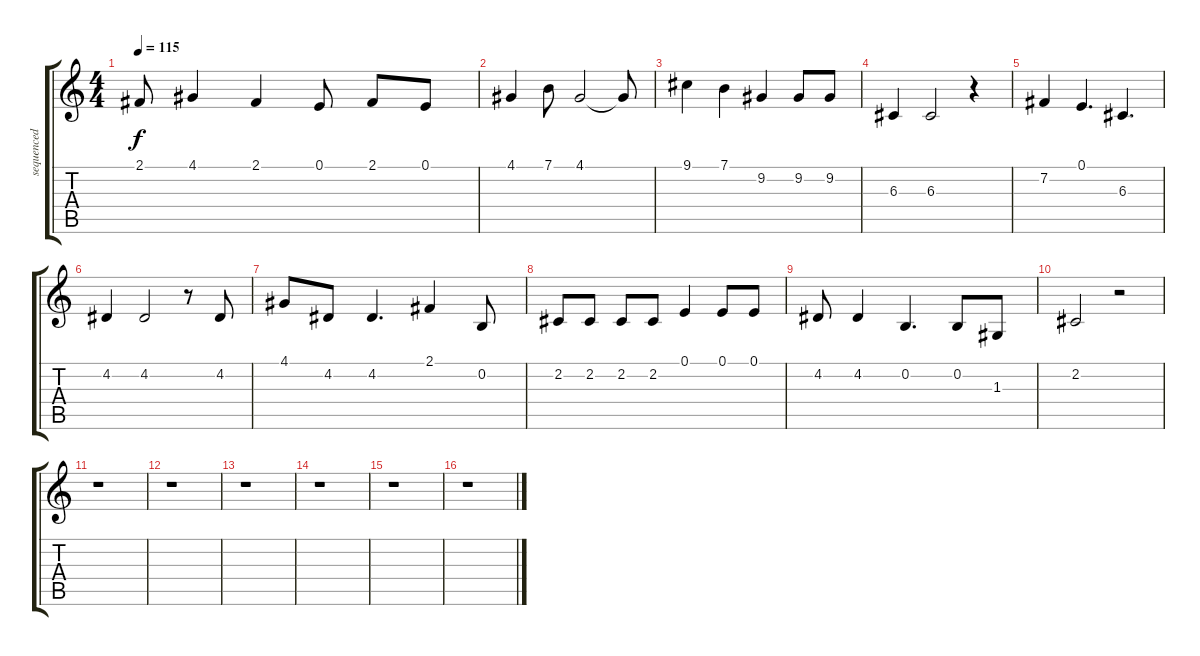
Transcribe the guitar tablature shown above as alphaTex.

\track ("sequenced by Masayoshi Ishikawa" "sequenced ") {instrument dulcimer}
\staff {score tabs}
\tuning (E4 B3 G3 D3 A2 E2) {hide}
\ts (4 4)
\tempo 115
\clef g2
\ks c
2.1.8{dy f} 4.1.4 2.1.4 0.1.8 2.1.8 0.1.8 |
4.1.4 7.1.8 4.1.2 4.1{t}.8 |
9.1.4 7.1.4 9.2.4 9.2.8 9.2.8 |
6.3.4 6.3.2 r.4 |
7.2.4 0.1.4{d} 6.3.4{d} |
4.2.4 4.2.2 r.8 4.2.8 |
4.1.8 4.2.8 4.2.4{d} 2.1.4 0.2.8 |
2.2.8 2.2.8 2.2.8 2.2.8 0.1.4 0.1.8 0.1.8 |
4.2.8 4.2.4 0.2.4{d} 0.2.8 1.3.8 |
2.2.2 r.2 |
r.1 |
r.1 |
r.1 |
r.1 |
r.1 |
r.1
